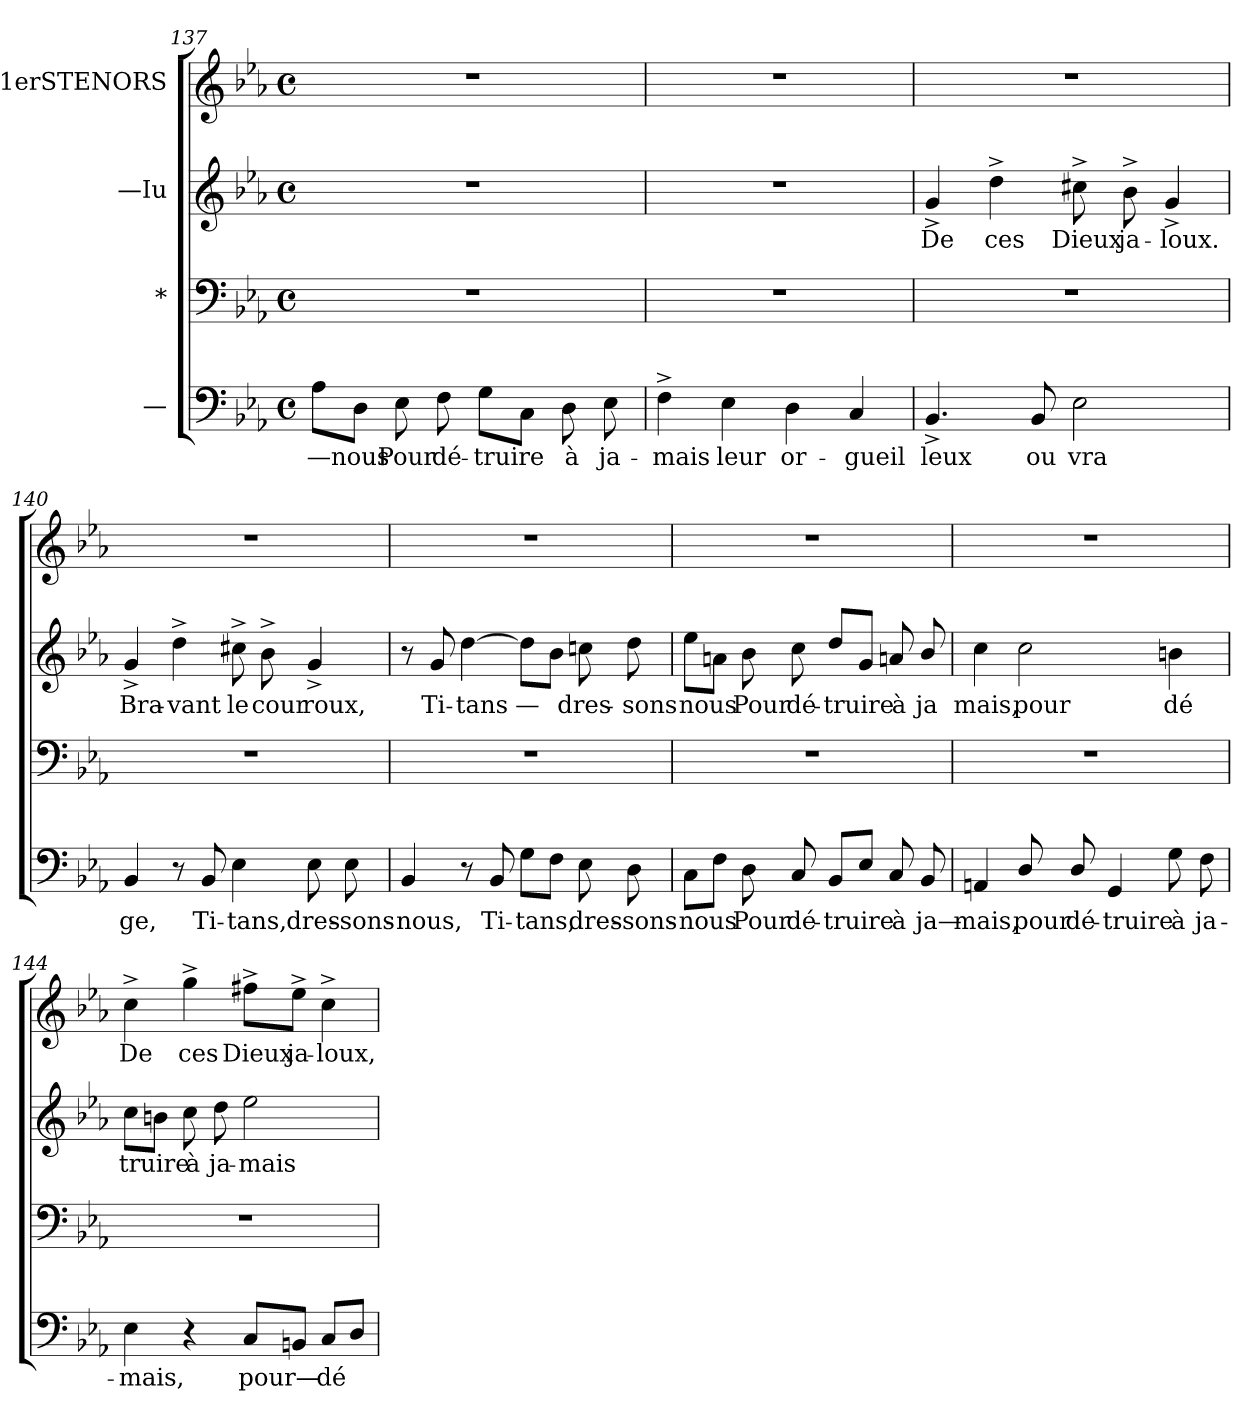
**kern	**text	**kern	**kern	**text	**kern	**text
*part4	*part4	*part3	*part2	*part2	*part1	*part1
*staff4	*staff4	*staff3	*staff2	*staff2	*staff1	*staff1
*I"—	*	*I"*	*I"—Iu	*	*I"1erSTENORS	*
!!LO:LB:g=z
*clefF4	*	*clefF4	*clefG2	*	*clefG2	*
*k[b-e-a-]	*	*k[b-e-a-]	*k[b-e-a-]	*	*k[b-e-a-]	*
*M4/4	*	*M4/4	*M4/4	*	*M4/4	*
*met(c)	*	*met(c)	*met(c)	*	*met(c)	*
=137	=137	=137	=137	=137	=137	=137
8A-i\L	—nous	1r	1r	.	1r	.
8Di\J	.	.	.	.	.	.
8E-i\	Pour	.	.	.	.	.
8Fi\	dé-	.	.	.	.	.
8Gi\L	truire	.	.	.	.	.
8Ci\J	.	.	.	.	.	.
8Di\	à	.	.	.	.	.
8E-i\	ja-	.	.	.	.	.
=138	=138	=138	=138	=138	=138	=138
4F^>i\	mais	1r	1r	.	1r	.
4E-i\	leur	.	.	.	.	.
4Di\	or-	.	.	.	.	.
4Ci/	gueil	.	.	.	.	.
=139	=139	=139	=139	=139	=139	=139
4.BB-^>i/	leux	1r	4g^>i/	De	1r	.
.	.	.	4dd^>i\	ces	.	.
8BB-i/	ou	.	.	.	.	.
2E-i\	vra	.	8cc#X^>i\	Dieux	.	.
.	.	.	8b-^>i\	ja-	.	.
.	.	.	4g^>i/	loux.	.	.
!!LO:LB:g=z
=140	=140	=140	=140	=140	=140	=140
4BB-i/	ge,	1r	4g^>i/	Bra-	1r	.
8r	.	.	4dd^>i\	vant	.	.
8BB-i/	Ti-	.	.	.	.	.
4E-i\	tans,	.	8cc#X^>i\	le	.	.
.	.	.	8b-^>i\	cour	.	.
8E-i\	dres-	.	4g^>i/	roux,	.	.
8E-i\	sons-	.	.	.	.	.
=141	=141	=141	=141	=141	=141	=141
4BB-i/	nous,	1r	8r	.	1r	.
.	.	.	8gi/	Ti-	.	.
8r	.	.	[4ddi\	tans	.	.
8BB-i/	Ti-	.	.	.	.	.
8Gi\L	tans,	.	8ddi\L]	—	.	.
8Fi\J	.	.	8b-i\J	.	.	.
8E-i\	dres-	.	8ccni\	dres-	.	.
8Di\	sons-	.	8ddi\	sons	.	.
=142	=142	=142	=142	=142	=142	=142
8Ci\L	nous	1r	8ee-i\L	nous	1r	.
8Fi\J	.	.	8ani\J	.	.	.
8Di\	Pour	.	8b-i\	Pour	.	.
8Ci/	dé-	.	8cci\	dé-	.	.
8BB-i/L	truire	.	8ddi/L	truire	.	.
8E-i/J	.	.	8gi/J	.	.	.
8Ci/	à	.	8ani/	à	.	.
8BB-i/	ja—	.	8b-i/	ja	.	.
!!LO:LB:g=z
=143	=143	=143	=143	=143	=143	=143
4AAni/	mais,	1r	4cci\	mais,	1r	.
8Di/	pour	.	2cci\	pour	.	.
8Di/	dé-	.	.	.	.	.
4GGi/	truire	.	.	.	.	.
8Gi\	à	.	4bni\	dé	.	.
8Fi\	ja-	.	.	.	.	.
=144	=144	=144	=144	=144	=144	=144
4E-i\	mais,	1r	8cci\L	truire	4cc^>i\	De
.	.	.	8bni\J	.	.	.
4r	.	.	8cci\	à	4gg^>i\	ces
.	.	.	8ddi\	ja-	.	.
8Ci/L	pour—	.	2ee-i\	mais	8ff#X^>i\L	Dieux
8BBni/J	.	.	.	.	8ee-^>i\J	ja-
8Ci/L	dé	.	.	.	4cc^>i\	loux,
8Di/J	--	.	.	.	.	.
=	=	=	=	=	=	=
*-	*-	*-	*-	*-	*-	*-
